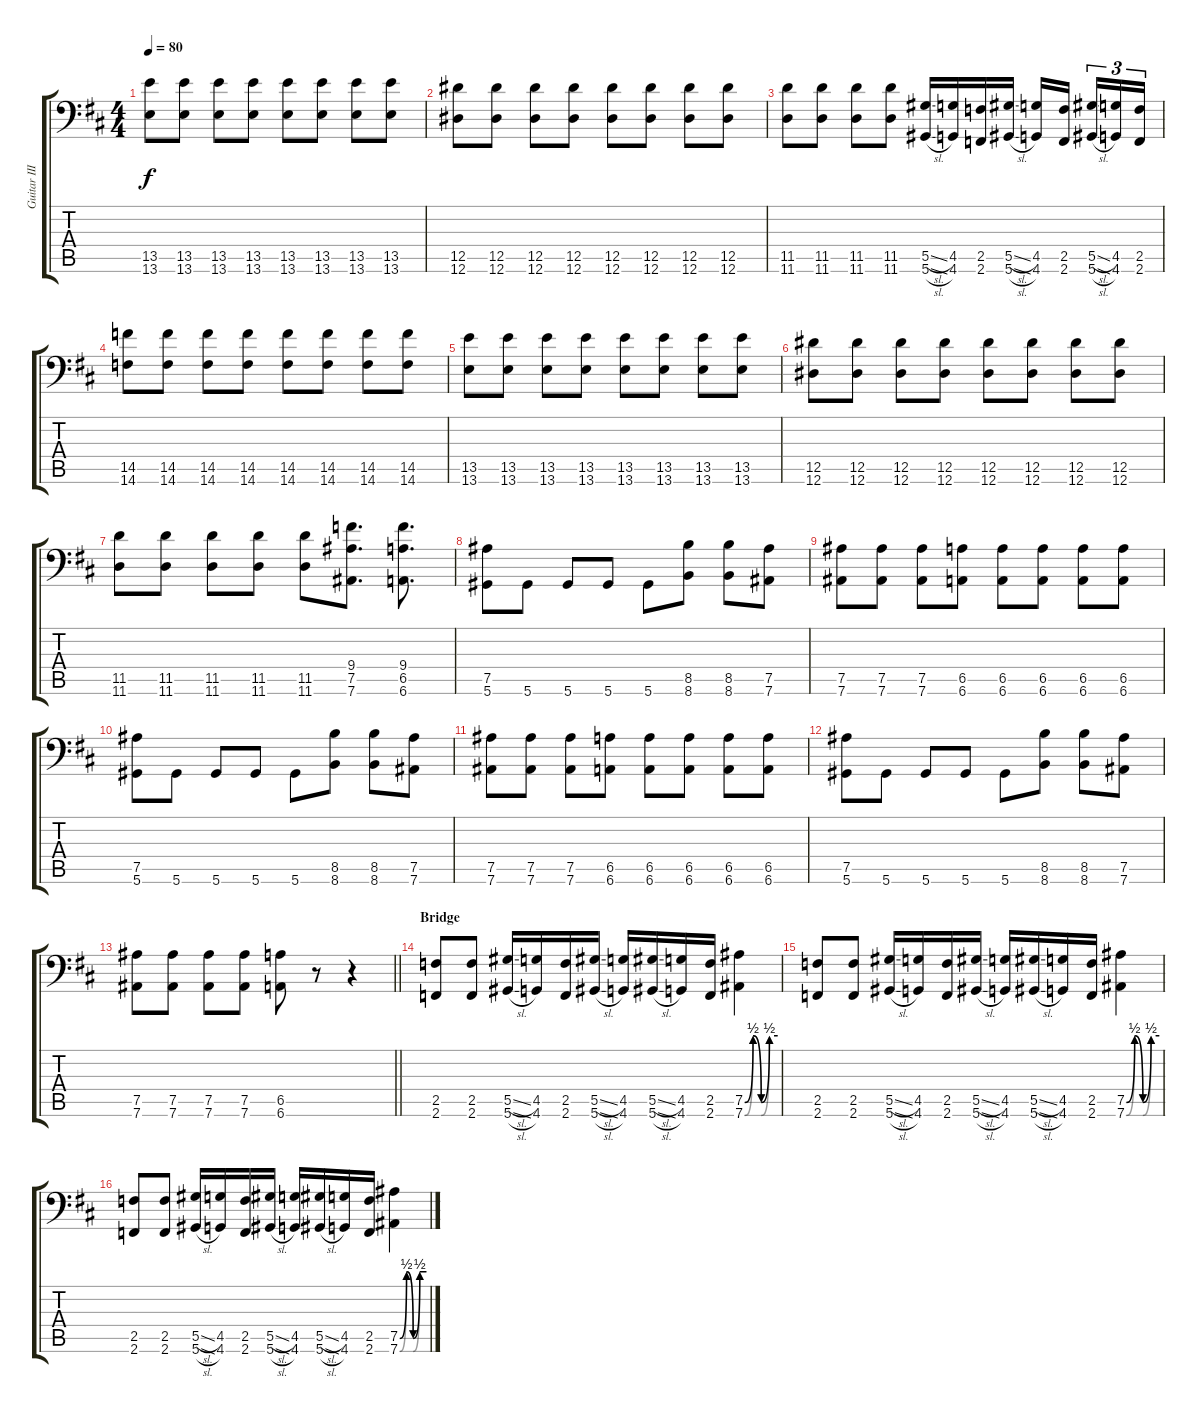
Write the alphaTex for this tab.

\track ("Guitar III" "Guitar III") {instrument distortionguitar}
\staff {score tabs}
\tuning (Bb3 F3 Db3 Ab2 Eb2 Eb1) {hide}
\ts (4 4)
\tempo 80
\clef f4
\ks d
(13.5 13.6).8{dy f} (13.5 13.6).8 (13.5 13.6).8 (13.5 13.6).8 (13.5 13.6).8 (13.5 13.6).8 (13.5 13.6).8 (13.5 13.6).8 |
(12.5 12.6).8 (12.5 12.6).8 (12.5 12.6).8 (12.5 12.6).8 (12.5 12.6).8 (12.5 12.6).8 (12.5 12.6).8 (12.5 12.6).8 |
(11.5 11.6).8 (11.5 11.6).8 (11.5 11.6).8 (11.5 11.6).8 (5.5{sl} 5.6{sl}).16 (4.5 4.6).16 (2.5 2.6).16 (5.5{sl} 5.6{sl}).16 (4.5 4.6).16 (2.5 2.6).16{beam splitsecondary} (5.5{sl} 5.6{sl}).16{tu (3 2)} (4.5 4.6).16{tu (3 2)} (2.5 2.6).16{tu (3 2)} |
(14.5 14.6).8 (14.5 14.6).8 (14.5 14.6).8 (14.5 14.6).8 (14.5 14.6).8 (14.5 14.6).8 (14.5 14.6).8 (14.5 14.6).8 |
(13.5 13.6).8 (13.5 13.6).8 (13.5 13.6).8 (13.5 13.6).8 (13.5 13.6).8 (13.5 13.6).8 (13.5 13.6).8 (13.5 13.6).8 |
(12.5 12.6).8 (12.5 12.6).8 (12.5 12.6).8 (12.5 12.6).8 (12.5 12.6).8 (12.5 12.6).8 (12.5 12.6).8 (12.5 12.6).8 |
(11.5 11.6).8 (11.5 11.6).8 (11.5 11.6).8 (11.5 11.6).8 (11.5 11.6).8 (9.4 7.5 7.6).8{d} (9.4 6.5 6.6).8{d} |
(7.5 5.6).8 5.6.8 5.6.8 5.6.8 5.6.8 (8.5 8.6).8 (8.5 8.6).8 (7.5 7.6).8 |
(7.5 7.6).8 (7.5 7.6).8 (7.5 7.6).8 (6.5 6.6).8 (6.5 6.6).8 (6.5 6.6).8 (6.5 6.6).8 (6.5 6.6).8 |
(7.5 5.6).8 5.6.8 5.6.8 5.6.8 5.6.8 (8.5 8.6).8 (8.5 8.6).8 (7.5 7.6).8 |
(7.5 7.6).8 (7.5 7.6).8 (7.5 7.6).8 (6.5 6.6).8 (6.5 6.6).8 (6.5 6.6).8 (6.5 6.6).8 (6.5 6.6).8 |
(7.5 5.6).8 5.6.8 5.6.8 5.6.8 5.6.8 (8.5 8.6).8 (8.5 8.6).8 (7.5 7.6).8 |
\barLineRight lightlight
(7.5 7.6).8 (7.5 7.6).8 (7.5 7.6).8 (7.5 7.6).8 (6.5 6.6).8 r.8 r.4 |
\section ("" "Bridge")
(2.5 2.6).8 (2.5 2.6).8 (5.5{sl} 5.6{sl}).16 (4.5 4.6).16 (2.5 2.6).16 (5.5{sl} 5.6{sl}).16 (4.5 4.6).16 (5.5{sl} 5.6{sl}).16 (4.5 4.6).16 (2.5 2.6).16 (7.5{be (custom 0 0 15 2 30 0 45 2 60 2)} 7.6{be (custom 0 0 15 2 30 0 45 2 60 2)}).4 |
(2.5 2.6).8 (2.5 2.6).8 (5.5{sl} 5.6{sl}).16 (4.5 4.6).16 (2.5 2.6).16 (5.5{sl} 5.6{sl}).16 (4.5 4.6).16 (5.5{sl} 5.6{sl}).16 (4.5 4.6).16 (2.5 2.6).16 (7.5{be (custom 0 0 15 2 30 0 45 2 60 2)} 7.6{be (custom 0 0 15 2 30 0 45 2 60 2)}).4 |
(2.5 2.6).8 (2.5 2.6).8 (5.5{sl} 5.6{sl}).16 (4.5 4.6).16 (2.5 2.6).16 (5.5{sl} 5.6{sl}).16 (4.5 4.6).16 (5.5{sl} 5.6{sl}).16 (4.5 4.6).16 (2.5 2.6).16 (7.5{be (custom 0 0 15 2 30 0 45 2 60 2)} 7.6{be (custom 0 0 15 2 30 0 45 2 60 2)}).4
